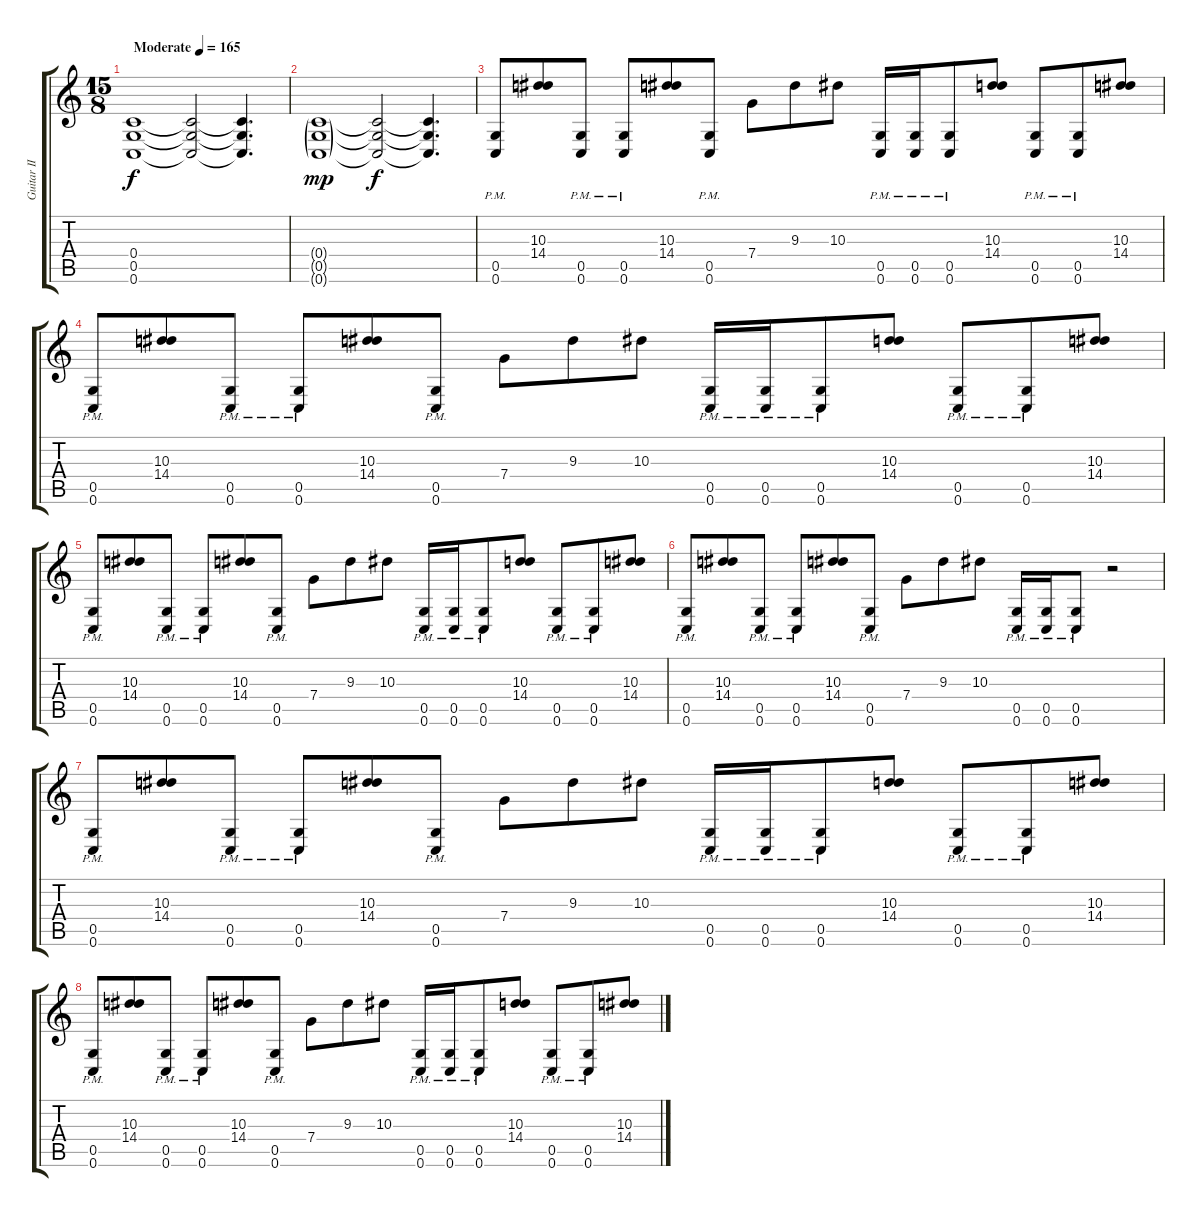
\track ("Guitar II" "Guitar II") {instrument overdrivenguitar}
\staff {score tabs}
\tuning (D4 A3 F3 C3 G2 C2) {hide}
\ts (15 8)
\tempo (165 "Moderate")
\clef g2
\ks c
(0.4 0.5 0.6).1{dy f instrument overdrivenguitar} (0.4{t} 0.5{t} 0.6{t}).2 (0.4{t} 0.5{t} 0.6{t}).4{d} |
(0.4{g} 0.5{g} 0.6{g}).1{dy mp} (0.4{t} 0.5{t} 0.6{t}).2{dy f} (0.4{t} 0.5{t} 0.6{t}).4{d} |
(0.5{pm} 0.6{pm}).8 (10.3 14.4).8 (0.5{pm} 0.6{pm}).8 (0.5{pm} 0.6{pm}).8 (10.3 14.4).8 (0.5{pm} 0.6{pm}).8 7.4.8 9.3.8 10.3.8 (0.5{pm} 0.6{pm}).16 (0.5{pm} 0.6{pm}).16 (0.5{pm} 0.6{pm}).8 (10.3 14.4).8 (0.5{pm} 0.6{pm}).8 (0.5{pm} 0.6{pm}).8 (10.3 14.4).8 |
(0.5{pm} 0.6{pm}).8 (10.3 14.4).8 (0.5{pm} 0.6{pm}).8 (0.5{pm} 0.6{pm}).8 (10.3 14.4).8 (0.5{pm} 0.6{pm}).8 7.4.8 9.3.8 10.3.8 (0.5{pm} 0.6{pm}).16 (0.5{pm} 0.6{pm}).16 (0.5{pm} 0.6{pm}).8 (10.3 14.4).8 (0.5{pm} 0.6{pm}).8 (0.5{pm} 0.6{pm}).8 (10.3 14.4).8 |
(0.5{pm} 0.6{pm}).8 (10.3 14.4).8 (0.5{pm} 0.6{pm}).8 (0.5{pm} 0.6{pm}).8 (10.3 14.4).8 (0.5{pm} 0.6{pm}).8 7.4.8 9.3.8 10.3.8 (0.5{pm} 0.6{pm}).16 (0.5{pm} 0.6{pm}).16 (0.5{pm} 0.6{pm}).8 (10.3 14.4).8 (0.5{pm} 0.6{pm}).8 (0.5{pm} 0.6{pm}).8 (10.3 14.4).8 |
(0.5{pm} 0.6{pm}).8 (10.3 14.4).8 (0.5{pm} 0.6{pm}).8 (0.5{pm} 0.6{pm}).8 (10.3 14.4).8 (0.5{pm} 0.6{pm}).8 7.4.8 9.3.8 10.3.8 (0.5{pm} 0.6{pm}).16 (0.5{pm} 0.6{pm}).16 (0.5{pm} 0.6{pm}).8 r.2 |
(0.5{pm} 0.6{pm}).8 (10.3 14.4).8 (0.5{pm} 0.6{pm}).8 (0.5{pm} 0.6{pm}).8 (10.3 14.4).8 (0.5{pm} 0.6{pm}).8 7.4.8 9.3.8 10.3.8 (0.5{pm} 0.6{pm}).16 (0.5{pm} 0.6{pm}).16 (0.5{pm} 0.6{pm}).8 (10.3 14.4).8 (0.5{pm} 0.6{pm}).8 (0.5{pm} 0.6{pm}).8 (10.3 14.4).8 |
(0.5{pm} 0.6{pm}).8 (10.3 14.4).8 (0.5{pm} 0.6{pm}).8 (0.5{pm} 0.6{pm}).8 (10.3 14.4).8 (0.5{pm} 0.6{pm}).8 7.4.8 9.3.8 10.3.8 (0.5{pm} 0.6{pm}).16 (0.5{pm} 0.6{pm}).16 (0.5{pm} 0.6{pm}).8 (10.3 14.4).8 (0.5{pm} 0.6{pm}).8 (0.5{pm} 0.6{pm}).8 (10.3 14.4).8
